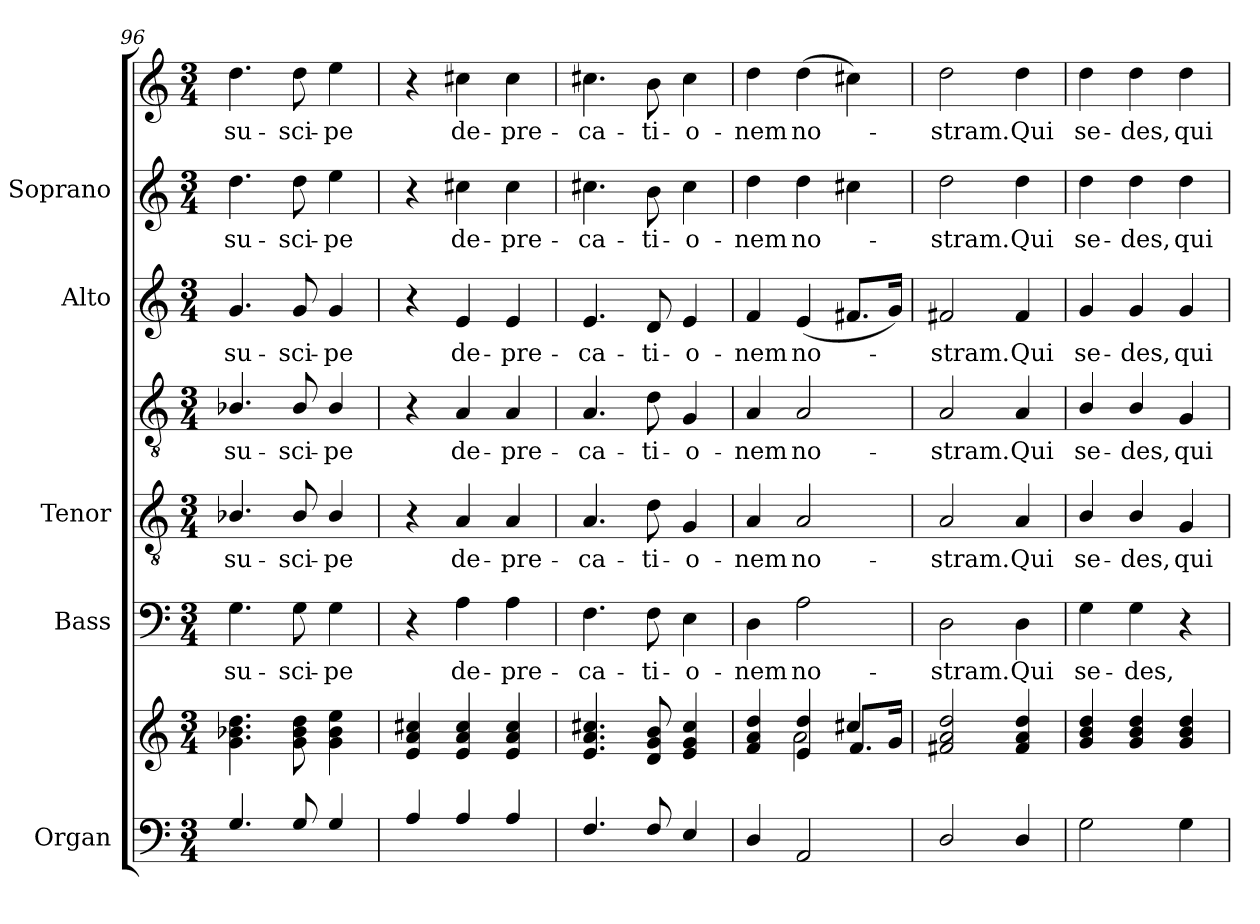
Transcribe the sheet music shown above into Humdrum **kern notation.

**kern	**kern	**kern	**text	**kern	**text	**kern	**text	**kern	**text	**kern	**text	**kern	**text
*part5	*part5	*part4	*part4	*part3	*part3	*part3	*part3	*part2	*part2	*part1	*part1	*part1	*part1
*staff8	*staff7	*staff6	*staff6	*staff5	*staff5	*staff4	*staff4	*staff3	*staff3	*staff2	*staff2	*staff1	*staff1
*I"Organ	*	*I"Bass	*	*I"Tenor	*	*	*	*I"Alto	*	*I"Soprano	*	*	*
*I'Org.	*	*I'B	*	*I'T	*	*	*	*I'A	*	*I'S	*	*	*
!!LO:LB:g=z
*clefF4	*clefG2	*clefF4	*	*clefGv2	*	*clefGv2	*	*clefG2	*	*	*	*clefG2	*
*k[]	*k[]	*k[]	*	*k[]	*	*k[]	*	*k[]	*	*k[]	*	*k[]	*
*C:	*C:	*C:	*	*C:	*	*C:	*	*C:	*	*C:	*	*C:	*
*M3/4	*M3/4	*M3/4	*	*M3/4	*	*M3/4	*	*M3/4	*	*M3/4	*	*M3/4	*
=96	=96	=96	=96	=96	=96	=96	=96	=96	=96	=96	=96	=96	=96
*^	*	*	*	*	*	*	*	*	*	*	*	*	*
!	!LO:N:vis=1	!	!	!LO:LY:b	!	!LO:LY:b	!	!LO:LY:b	!	!LO:LY:b	!	!LO:LY:b	!	!LO:LY:b
*	*	*^	*	*	*	*	*	*	*	*	*	*	*	*
4.G	2.ryy	4.g\ 4.b-X\ 4.dd\	2ryy	4.G	su-	4.B-X/	su-	4.B-X/	su-	4.g	su-	4.dd	su-	4.dd	su-
!	!	!	!	!	!LO:LY:b	!	!LO:LY:b	!	!LO:LY:b	!	!LO:LY:b	!	!LO:LY:b	!	!LO:LY:b
8G	.	8g\ 8b-\ 8dd\	.	8G	-sci-	8B-/	-sci-	8B-/	-sci-	8g	-sci-	8dd	-sci-	8dd	-sci-
!	!	!	!	!	!LO:LY:b	!	!LO:LY:b	!	!LO:LY:b	!	!LO:LY:b	!	!LO:LY:b	!	!LO:LY:b
4G	.	4g\ 4b-\ 4ee\	4ryy	4G	-pe	4B-/	-pe	4B-/	-pe	4g	-pe	4ee	-pe	4ee	-pe
=97	=97	=97	=97	=97	=97	=97	=97	=97	=97	=97	=97	=97	=97	=97	=97
!	!LO:N:vis=1	!	!	!	!	!	!	!	!	!	!	!	!	!	!
4A	2.ryy	4e/ 4a/ 4cc#X/	2ryy	4r	.	4r	.	4r	.	4r	.	4r	.	4r	.
!	!	!	!	!	!LO:LY:b	!	!LO:LY:b	!	!LO:LY:b	!	!LO:LY:b	!	!LO:LY:b	!	!LO:LY:b
4A	.	4e/ 4a/ 4cc#/	.	4A	de-	4A	de-	4A	de-	4e	de-	4cc#X	de-	4cc#X	de-
!	!	!	!	!	!LO:LY:b	!	!LO:LY:b	!	!LO:LY:b	!	!LO:LY:b	!	!LO:LY:b	!	!LO:LY:b
4A	.	4e/ 4a/ 4cc#/	4ryy	4A	-pre-	4A	-pre-	4A	-pre-	4e	-pre-	4cc#	-pre-	4cc#	-pre-
=98	=98	=98	=98	=98	=98	=98	=98	=98	=98	=98	=98	=98	=98	=98	=98
!	!LO:N:vis=1	!	!	!	!LO:LY:b	!	!LO:LY:b	!	!LO:LY:b	!	!LO:LY:b	!	!LO:LY:b	!	!LO:LY:b
4.F	2.ryy	4.e/ 4.a/ 4.cc#X/	2ryy	4.F	-ca-	4.A	-ca-	4.A	-ca-	4.e	-ca-	4.cc#X	-ca-	4.cc#X	-ca-
!	!	!	!	!	!LO:LY:b	!	!LO:LY:b	!	!LO:LY:b	!	!LO:LY:b	!	!LO:LY:b	!	!LO:LY:b
8F	.	8d/ 8g/ 8b/	.	8F	-ti-	8d	-ti-	8d	-ti-	8d	-ti-	8b\	-ti-	8b\	-ti-
!	!	!	!	!	!LO:LY:b	!	!LO:LY:b	!	!LO:LY:b	!	!LO:LY:b	!	!LO:LY:b	!	!LO:LY:b
4E	.	4e/ 4g/ 4cc#/	4ryy	4E	-o-	4G	-o-	4G	-o-	4e	-o-	4cc#	-o-	4cc#	-o-
=99	=99	=99	=99	=99	=99	=99	=99	=99	=99	=99	=99	=99	=99	=99	=99
*	*	*	*^	*	*	*	*	*	*	*	*	*	*	*	*
!	!	!	!	!	!	!LO:LY:b	!	!LO:LY:b	!	!LO:LY:b	!	!LO:LY:b	!	!LO:LY:b	!	!LO:LY:b
4D/	2ryy	4f/ 4a/ 4dd/	4ryy	2ryy	4D	-nem	4A	-nem	4A	-nem	4f	-nem	4dd	-nem	4dd	-nem
!	!	!	!	!	!	!LO:LY:b	!	!LO:LY:b	!	!LO:LY:b	!	!LO:LY:b	!	!LO:LY:b	!	!LO:LY:b
2AA	.	4e/ 4dd/	2a\	.	2A	no-	2A	no-	2A	no-	(<4e	no-	4dd	no-	(>4dd	no-
.	4ryy	4cc#X/	.	8.fL	.	.	.	.	.	.	8.f#XL	.	4cc#X	.	4cc#X)	.
.	.	.	.	16gJ	.	.	.	.	.	.	16gJ)	.	.	.	.	.
=100	=100	=100	=100	=100	=100	=100	=100	=100	=100	=100	=100	=100	=100	=100	=100	=100
!	!LO:N:vis=1	!	!	!	!	!LO:LY:b	!	!LO:LY:b	!	!LO:LY:b	!	!LO:LY:b	!	!LO:LY:b	!	!LO:LY:b
*	*	*	*v	*v	*	*	*	*	*	*	*	*	*	*	*	*
2D/	2.ryy	2f#X/ 2a/ 2dd/	2ryy	2D	-stram.	2A	-stram.	2A	-stram.	2f#X	stram.	2dd	stram.	2dd	stram.
!	!	!	!	!	!LO:LY:b	!	!LO:LY:b	!	!LO:LY:b	!	!LO:LY:b	!	!LO:LY:b	!	!LO:LY:b
4D/	.	4f#/ 4a/ 4dd/	4ryy	4D	Qui	4A	Qui	4A	Qui	4f#	Qui	4dd	Qui	4dd	Qui
=101	=101	=101	=101	=101	=101	=101	=101	=101	=101	=101	=101	=101	=101	=101	=101
!	!	!	!	!	!LO:LY:b	!	!LO:LY:b	!	!LO:LY:b	!	!LO:LY:b	!	!LO:LY:b	!	!LO:LY:b
2G\	2ryy	4g/ 4b/ 4dd/	2ryy	4G	se-	4B/	se-	4B/	se-	4g	se-	4dd	se-	4dd	se-
!	!	!	!	!	!LO:LY:b	!	!LO:LY:b	!	!LO:LY:b	!	!LO:LY:b	!	!LO:LY:b	!	!LO:LY:b
.	.	4g/ 4b/ 4dd/	.	4G	-des,	4B/	-des,	4B/	-des,	4g	-des,	4dd	-des,	4dd	-des,
!	!	!	!	!	!	!	!LO:LY:b	!	!LO:LY:b	!	!LO:LY:b	!	!LO:LY:b	!	!LO:LY:b
4G\	4ryy	4g/ 4b/ 4dd/	4ryy	4r	.	4G	qui	4G	qui	4g	qui	4dd	qui	4dd	qui
*v	*v	*	*	*	*	*	*	*	*	*	*	*	*	*	*
*	*v	*v	*	*	*	*	*	*	*	*	*	*	*	*
=	=	=	=	=	=	=	=	=	=	=	=	=	=
*-	*-	*-	*-	*-	*-	*-	*-	*-	*-	*-	*-	*-	*-
